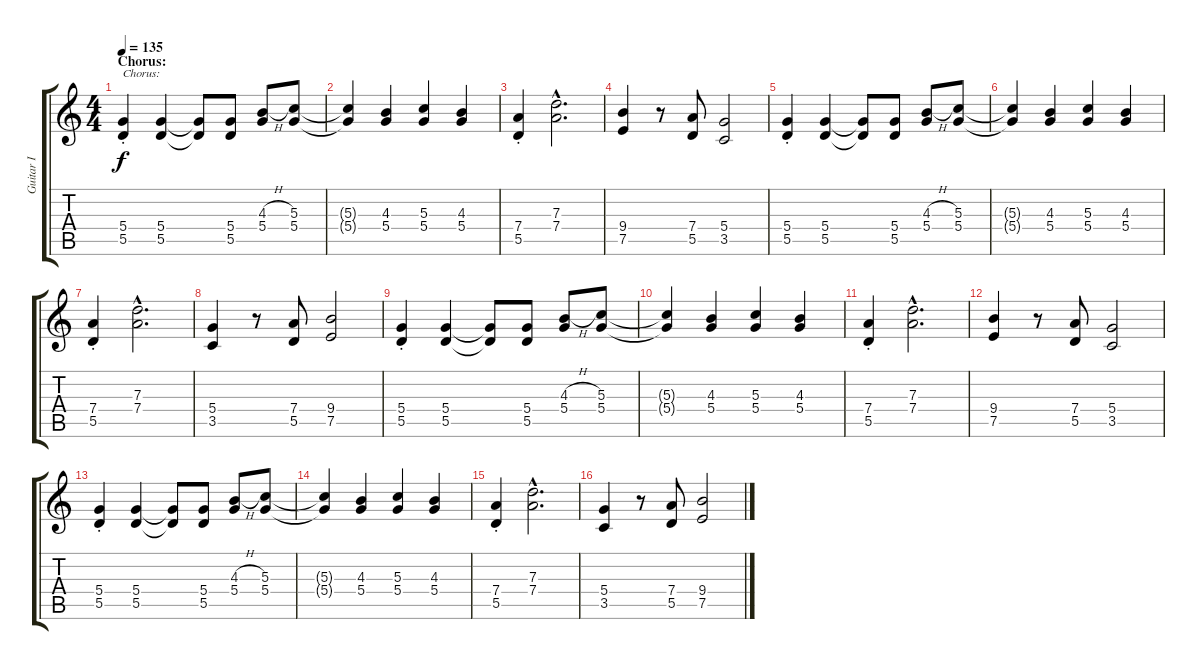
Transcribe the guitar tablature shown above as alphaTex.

\track ("Guitar I" "Guitar I") {instrument distortionguitar}
\staff {score tabs}
\tuning (E4 B3 G3 D3 A2 E2) {hide}
\ts (4 4)
\section ("" "Chorus:")
\tempo 135
\clef g2
\ks c
(5.4{st} 5.5{st}).4{txt "Chorus:" dy f} (5.4 5.5).4 (5.4{t} 5.5{t}).8 (5.4 5.5).8 (4.3{h} 5.4).8 (5.3 5.4).8 |
(5.3{t} 5.4{t}).4 (4.3 5.4).4 (5.3 5.4).4 (4.3 5.4).4 |
(7.4{st} 5.5{st}).4 (7.3{hac} 7.4{hac}).2{d} |
(9.4 7.5).4 r.8 (7.4 5.5).8 (5.4 3.5).2 |
(5.4{st} 5.5{st}).4 (5.4 5.5).4 (5.4{t} 5.5{t}).8 (5.4 5.5).8 (4.3{h} 5.4).8 (5.3 5.4).8 |
(5.3{t} 5.4{t}).4 (4.3 5.4).4 (5.3 5.4).4 (4.3 5.4).4 |
(7.4{st} 5.5{st}).4 (7.3{hac} 7.4{hac}).2{d} |
(5.4 3.5).4 r.8 (7.4 5.5).8 (9.4 7.5).2 |
(5.4{st} 5.5{st}).4 (5.4 5.5).4 (5.4{t} 5.5{t}).8 (5.4 5.5).8 (4.3{h} 5.4).8 (5.3 5.4).8 |
(5.3{t} 5.4{t}).4 (4.3 5.4).4 (5.3 5.4).4 (4.3 5.4).4 |
(7.4{st} 5.5{st}).4 (7.3{hac} 7.4{hac}).2{d} |
(9.4 7.5).4 r.8 (7.4 5.5).8 (5.4 3.5).2 |
(5.4{st} 5.5{st}).4 (5.4 5.5).4 (5.4{t} 5.5{t}).8 (5.4 5.5).8 (4.3{h} 5.4).8 (5.3 5.4).8 |
(5.3{t} 5.4{t}).4 (4.3 5.4).4 (5.3 5.4).4 (4.3 5.4).4 |
(7.4{st} 5.5{st}).4 (7.3{hac} 7.4{hac}).2{d} |
(5.4 3.5).4 r.8 (7.4 5.5).8 (9.4 7.5).2
